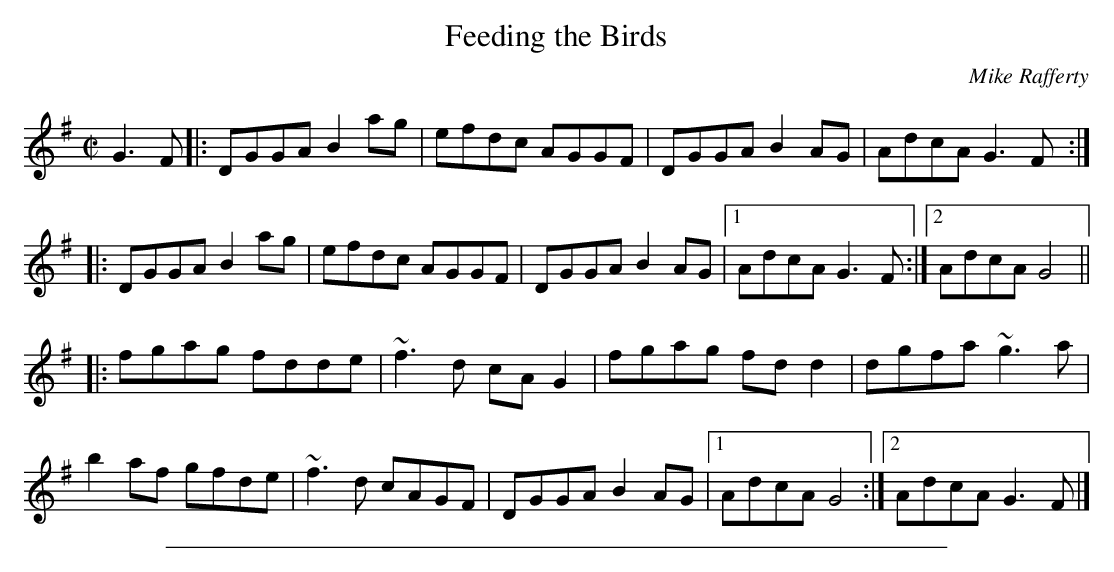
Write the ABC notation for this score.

X:1
T: Feeding the Birds
C:Mike Rafferty
M:C|
L:1/8
K:G
G3F \
|: DGGA B2ag | efdc AGGF | DGGA B2AG |  AdcA G3F :|
|: DGGA B2ag | efdc AGGF | DGGA B2AG |1 AdcA G3F :|2 AdcA G4 ||
|: fgag fdde | ~f3d cAG2 | fgag fdd2 |  dgfa ~g3a |
   b2af gfde | ~f3d cAGF | DGGA B2AG |1 AdcA G4  :|2 AdcA G3F |]
